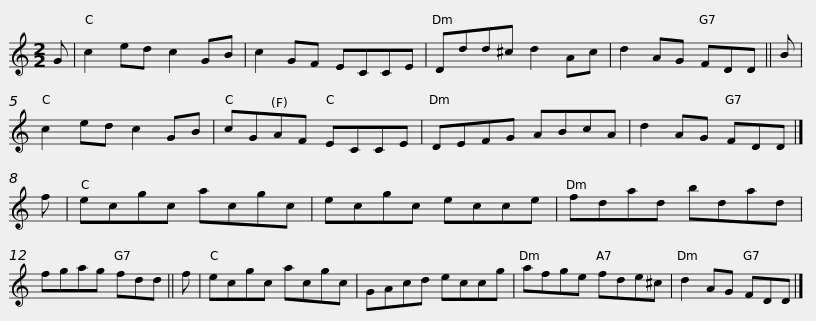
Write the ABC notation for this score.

X:1
L:1/8
M:2/2
I:linebreak $
K:C
V:1 treble
V:1
 G | c2 ed c2 GB | c2 GF ECCE | Ddd^c d2 Ac | d2 AG FDD || %5
 B | c2 ed c2 GB |$ cGAF ECCE | DEFG ABcA | d2 AG FDD |] %10
 f | ecgc acgc | ecgc ecce |$ fdad bdad | fgag fdd || %15
 f | ecgc acgc | GAcd eccg | afge fde^c |$ d2 AG FDD |] %20
